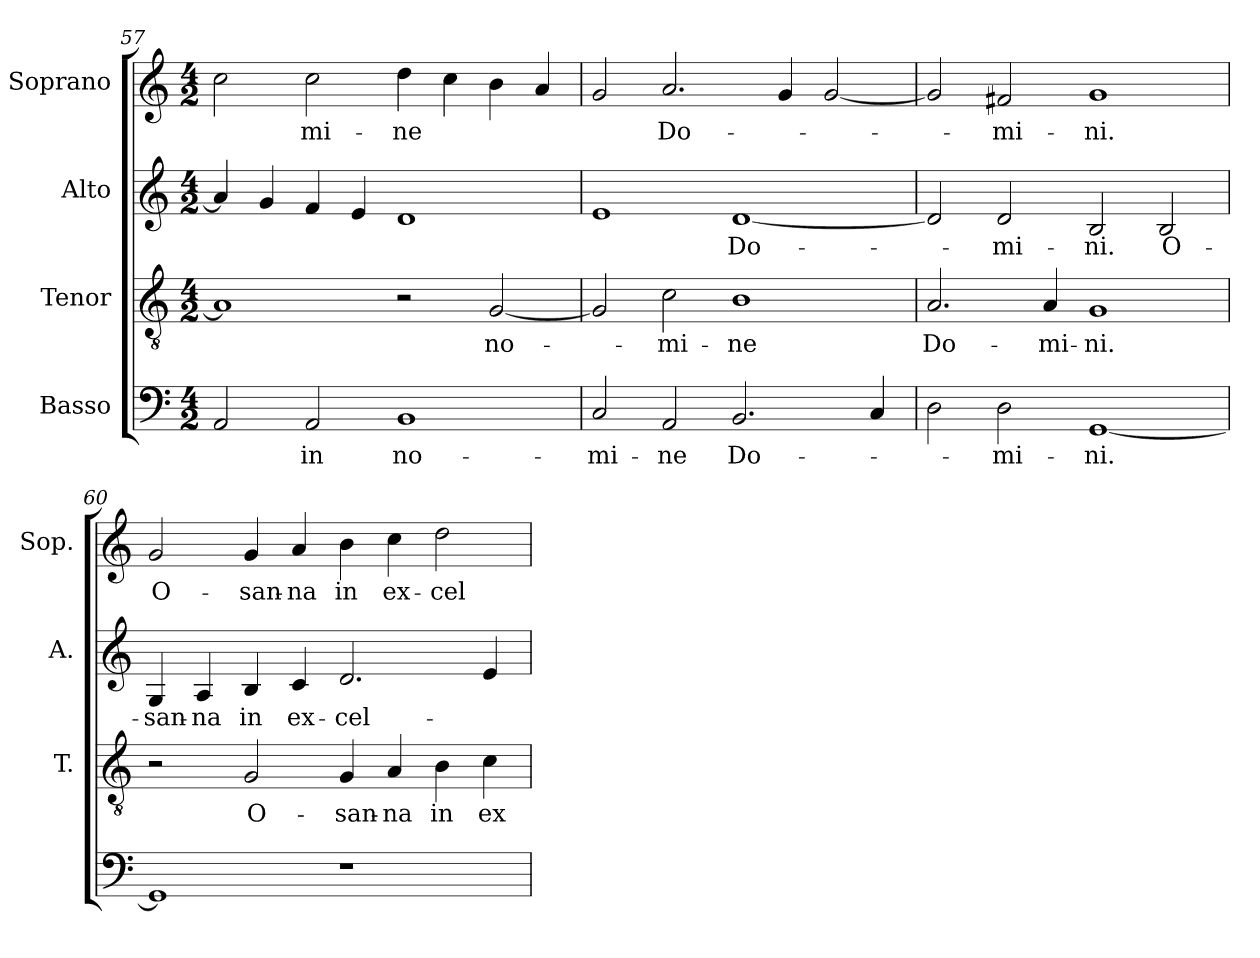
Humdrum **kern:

**kern	**text	**kern	**text	**kern	**text	**kern	**text
*part4	*part4	*part3	*part3	*part2	*part2	*part1	*part1
*staff4	*staff4	*staff3	*staff3	*staff2	*staff2	*staff1	*staff1
*I"Basso	*	*I"Tenor	*	*I"Alto	*	*I"Soprano	*
*	*	*I'T.	*	*I'A.	*	*I'Sop.	*
*clefF4	*	*clefGv2	*	*clefG2	*	*clefG2	*
*	*	*ITrd7c12	*	*	*	*	*
*k[]	*	*k[]	*	*k[]	*	*k[]	*
*C:	*	*C:	*	*C:	*	*C:	*
*M4/2	*	*M4/2	*	*M4/2	*	*M4/2	*
=57	=57	=57	=57	=57	=57	=57	=57
2AAi/	.	1AAi]	.	4ai/]	.	2cci\	.
.	.	.	.	4gi/	.	.	.
!	!LO:LY:b:color=#000000	!	!	!	!	!	!
!	!	!	!	!	!	!	!LO:LY:b:color=#000000
2AAi/	in	.	.	4fi/	.	2cci\	-mi-
.	.	.	.	4ei/	.	.	.
!	!LO:LY:b:color=#000000	!	!	!	!	!	!
!	!	!	!	!	!	!	!LO:LY:b:color=#000000
1BBi	no-	2r	.	1di	.	4ddi\	-ne
.	.	.	.	.	.	4cci\	.
!	!	!	!LO:LY:b:color=#000000	!	!	!	!
.	.	[2GGi/	no-	.	.	4bi\	.
.	.	.	.	.	.	4ai/	.
=58	=58	=58	=58	=58	=58	=58	=58
!	!LO:LY:b:color=#000000	!	!	!	!	!	!
2Ci/	-mi-	2GGi/]	.	1ei	.	2gi/	.
!	!LO:LY:b:color=#000000	!	!	!	!	!	!
!	!	!	!LO:LY:b:color=#000000	!	!	!	!
!	!	!	!	!	!	!	!LO:LY:b:color=#000000
2AAi/	-ne	2Ci\	-mi-	.	.	2.ai/	Do-
!	!LO:LY:b:color=#000000	!	!	!	!	!	!
!	!	!	!LO:LY:b:color=#000000	!	!	!	!
!	!	!	!	!	!LO:LY:b:color=#000000	!	!
2.BBi/	Do-	1BBi	-ne	[1di	Do-	.	.
.	.	.	.	.	.	4gi/	.
.	.	.	.	.	.	[2gi/	.
4Ci/	.	.	.	.	.	.	.
=59	=59	=59	=59	=59	=59	=59	=59
!	!	!	!LO:LY:b:color=#000000	!	!	!	!
2Di\	.	2.AAi/	Do-	2di/]	.	2gi/]	.
!	!LO:LY:b:color=#000000	!	!	!	!	!	!
!	!	!	!	!	!LO:LY:b:color=#000000	!	!
!	!	!	!	!	!	!	!LO:LY:b:color=#000000
2Di\	-mi-	.	.	2di/	-mi-	2f#Xi/	-mi-
!	!	!	!LO:LY:b:color=#000000	!	!	!	!
.	.	4AAi/	-mi-	.	.	.	.
!	!LO:LY:b:color=#000000	!	!	!	!	!	!
!	!	!	!LO:LY:b:color=#000000	!	!	!	!
!	!	!	!	!	!LO:LY:b:color=#000000	!	!
!	!	!	!	!	!	!	!LO:LY:b:color=#000000
[1GGi	-ni.	1GGi	-ni.	2Bi/	-ni.	1gi	-ni.
!	!	!	!	!	!LO:LY:b:color=#000000	!	!
.	.	.	.	2Bi/	O-	.	.
!!LO:PB:g=z
=60	=60	=60	=60	=60	=60	=60	=60
!	!	!	!	!	!LO:LY:b:color=#000000	!	!
!	!	!	!	!	!	!	!LO:LY:b:color=#000000
1GGi]	.	2r	.	4Gi/	-san-	2gi/	O-
!	!	!	!	!	!LO:LY:b:color=#000000	!	!
.	.	.	.	4Ai/	-na	.	.
!	!	!	!LO:LY:b:color=#000000	!	!	!	!
!	!	!	!	!	!LO:LY:b:color=#000000	!	!
!	!	!	!	!	!	!	!LO:LY:b:color=#000000
.	.	2GGi/	O-	4Bi/	in	4gi/	-san-
!	!	!	!	!	!LO:LY:b:color=#000000	!	!
!	!	!	!	!	!	!	!LO:LY:b:color=#000000
.	.	.	.	4ci/	ex-	4ai/	-na
!	!	!	!LO:LY:b:color=#000000	!	!	!	!
!	!	!	!	!	!LO:LY:b:color=#000000	!	!
!	!	!	!	!	!	!	!LO:LY:b:color=#000000
1r	.	4GGi/	-san-	2.di/	-cel-	4bi\	in
!	!	!	!LO:LY:b:color=#000000	!	!	!	!
!	!	!	!	!	!	!	!LO:LY:b:color=#000000
.	.	4AAi/	-na	.	.	4cci\	ex-
!	!	!	!LO:LY:b:color=#000000	!	!	!	!
!	!	!	!	!	!	!	!LO:LY:b:color=#000000
.	.	4BBi\	in	.	.	2ddi\	-cel-
!	!	!	!LO:LY:b:color=#000000	!	!	!	!
.	.	4Ci\	ex-	4ei/	.	.	.
=	=	=	=	=	=	=	=
*-	*-	*-	*-	*-	*-	*-	*-
